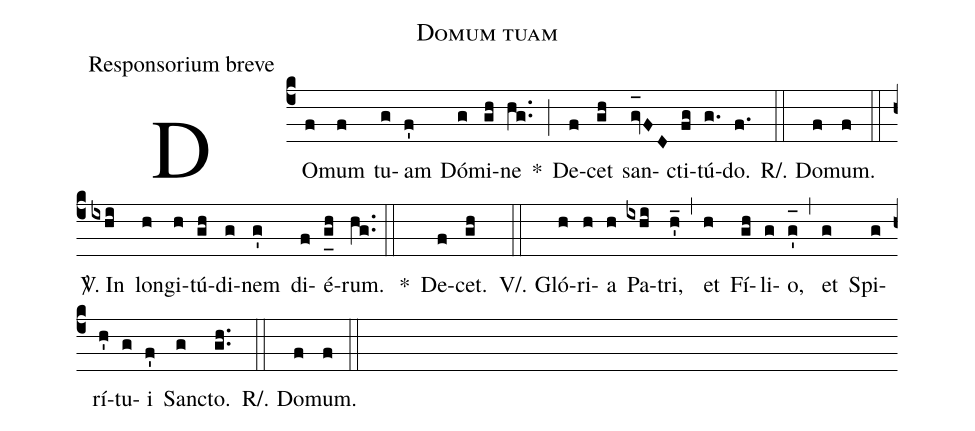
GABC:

name:Domum tuam;
office-part:Responsorium breve;
%%
(c4) DO(f)mum(f) tu(g)am(f') Dó(g)mi(gh)ne(hg..) *(;) De(f)cet(gh) san(gv_[oh:h]FD)cti(fg)tú(g.)do.(f.) (::)
R/. Do(f)mum.(f) (::)
<sp>V/</sp>. In(ixhi) lon(h)gi(h)tú(gh)di(g)nem(g') di(f)é(g_[uh:l]h)rum.(hg..) (::)
*() De(f)cet.(gh) (::)
V/. Gló(h)ri(h)a(h) Pa(ixhi)tri,(h'_) (,) et(h) Fí(gh)li(g)o,(g'_[oh:h]) (,) et(g) Spi(g)rí(h')tu(g)i(f') San(g)cto.(gh..) (::)
R/. Do(f)mum.(f) (::)
